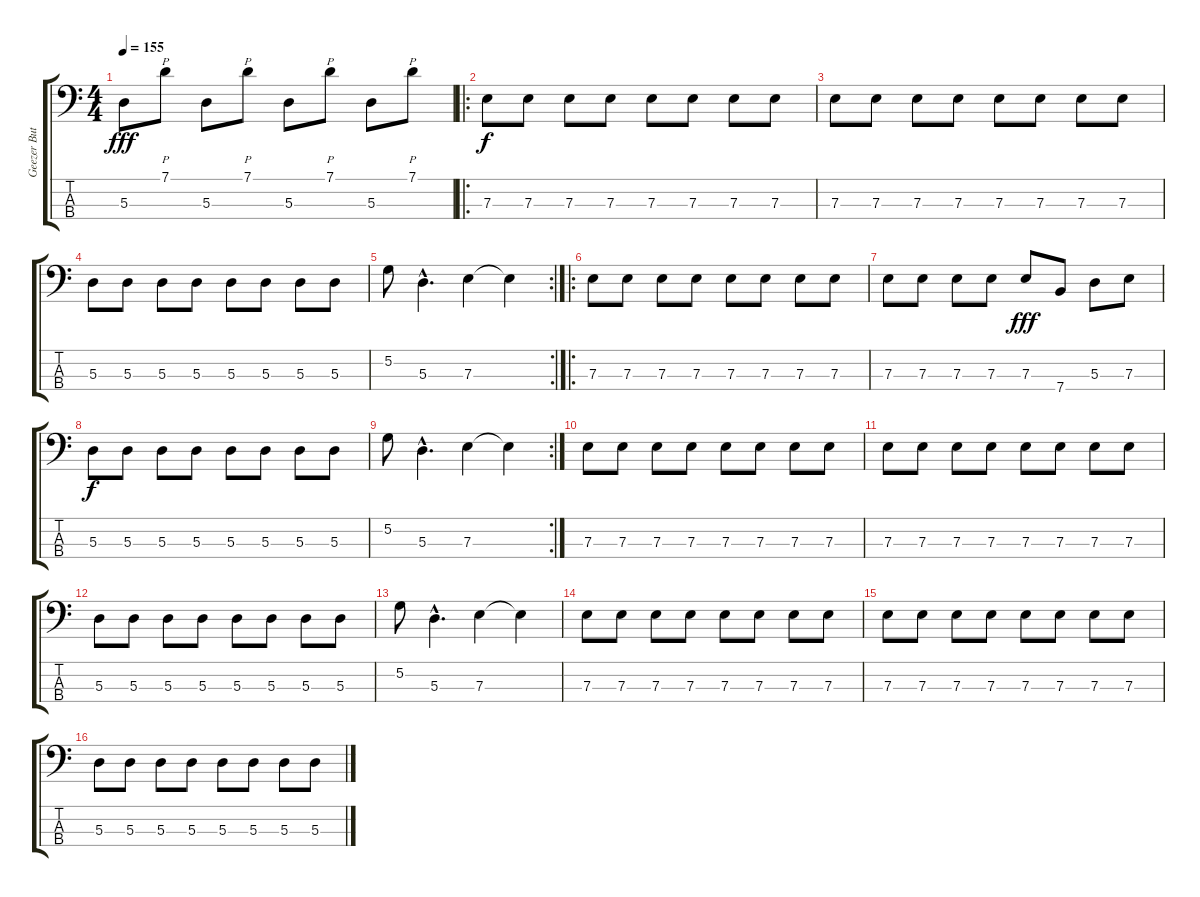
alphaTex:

\track ("Geezer Butler" "Geezer But") {instrument acousticguitarnylon}
\staff {score tabs}
\tuning (G2 D2 A1 E1) {hide}
\ts (4 4)
\tempo 155
\clef f4
\ks c
5.3.8{dy fff} 7.1.8{p} 5.3.8 7.1.8{p} 5.3.8 7.1.8{p} 5.3.8 7.1.8{p} |
\ro
7.3.8{dy f} 7.3.8 7.3.8 7.3.8 7.3.8 7.3.8 7.3.8 7.3.8 |
7.3.8 7.3.8 7.3.8 7.3.8 7.3.8 7.3.8 7.3.8 7.3.8 |
5.3.8 5.3.8 5.3.8 5.3.8 5.3.8 5.3.8 5.3.8 5.3.8 |
\rc 2
5.2.8 5.3{hac}.4{d} 7.3.4 7.3{t}.4 |
\ro
7.3.8 7.3.8 7.3.8 7.3.8 7.3.8 7.3.8 7.3.8 7.3.8 |
7.3.8 7.3.8 7.3.8 7.3.8 7.3.8{dy fff} 7.4.8 5.3.8 7.3.8 |
5.3.8{dy f} 5.3.8 5.3.8 5.3.8 5.3.8 5.3.8 5.3.8 5.3.8 |
\rc 2
5.2.8 5.3{hac}.4{d} 7.3.4 7.3{t}.4 |
7.3.8 7.3.8 7.3.8 7.3.8 7.3.8 7.3.8 7.3.8 7.3.8 |
7.3.8 7.3.8 7.3.8 7.3.8 7.3.8 7.3.8 7.3.8 7.3.8 |
5.3.8 5.3.8 5.3.8 5.3.8 5.3.8 5.3.8 5.3.8 5.3.8 |
5.2.8 5.3{hac}.4{d} 7.3.4 7.3{t}.4 |
7.3.8 7.3.8 7.3.8 7.3.8 7.3.8 7.3.8 7.3.8 7.3.8 |
7.3.8 7.3.8 7.3.8 7.3.8 7.3.8 7.3.8 7.3.8 7.3.8 |
5.3.8 5.3.8 5.3.8 5.3.8 5.3.8 5.3.8 5.3.8 5.3.8
